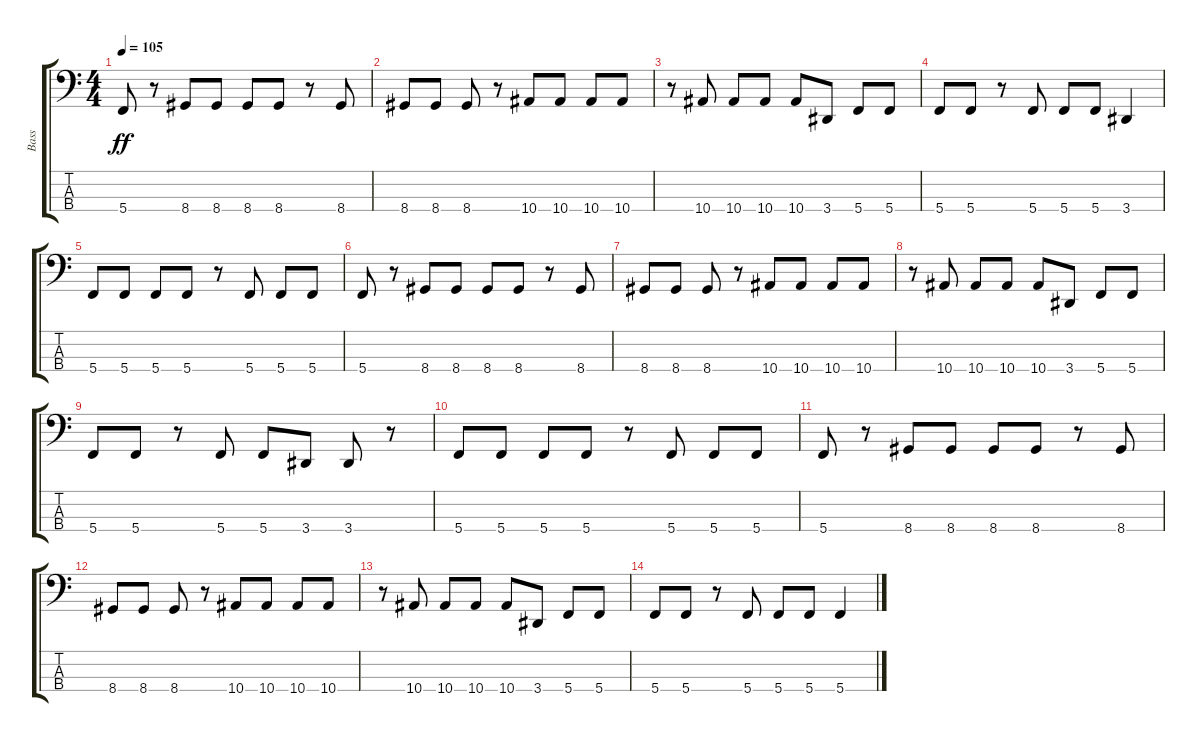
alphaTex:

\track ("Bass" "Bass") {instrument electricbasspick}
\staff {score tabs}
\tuning (F2 C2 G1 C1) {hide}
\ts (4 4)
\tempo 105
\clef f4
\ks c
5.4.8{dy ff} r.8 8.4.8 8.4.8 8.4.8 8.4.8 r.8 8.4.8 |
8.4.8 8.4.8 8.4.8 r.8 10.4.8 10.4.8 10.4.8 10.4.8 |
r.8 10.4.8 10.4.8 10.4.8 10.4.8 3.4.8 5.4.8 5.4.8 |
5.4.8 5.4.8 r.8 5.4.8 5.4.8 5.4.8 3.4.4 |
5.4.8 5.4.8 5.4.8 5.4.8 r.8 5.4.8 5.4.8 5.4.8 |
5.4.8 r.8 8.4.8 8.4.8 8.4.8 8.4.8 r.8 8.4.8 |
8.4.8 8.4.8 8.4.8 r.8 10.4.8 10.4.8 10.4.8 10.4.8 |
r.8 10.4.8 10.4.8 10.4.8 10.4.8 3.4.8 5.4.8 5.4.8 |
5.4.8 5.4.8 r.8 5.4.8 5.4.8 3.4.8 3.4.8 r.8 |
5.4.8 5.4.8 5.4.8 5.4.8 r.8 5.4.8 5.4.8 5.4.8 |
5.4.8 r.8 8.4.8 8.4.8 8.4.8 8.4.8 r.8 8.4.8 |
8.4.8 8.4.8 8.4.8 r.8 10.4.8 10.4.8 10.4.8 10.4.8 |
r.8 10.4.8 10.4.8 10.4.8 10.4.8 3.4.8 5.4.8 5.4.8 |
5.4.8 5.4.8 r.8 5.4.8 5.4.8 5.4.8 5.4.4
